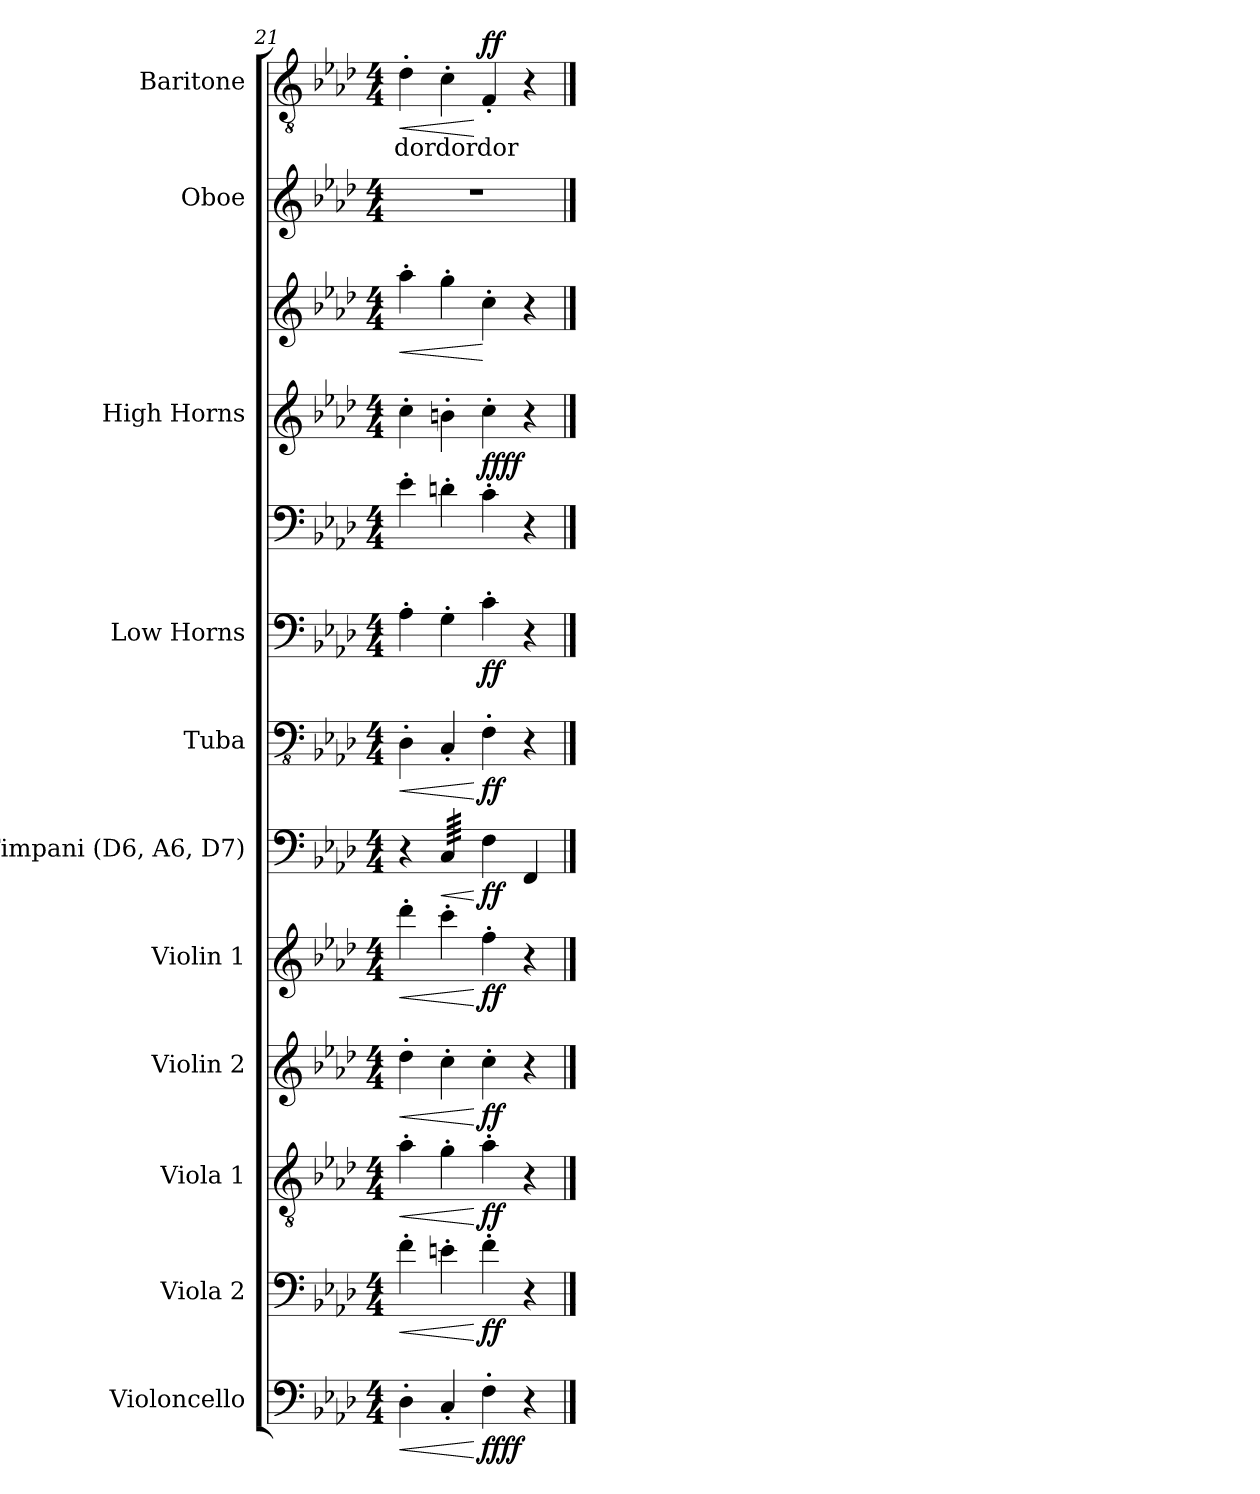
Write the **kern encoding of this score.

**kern	**dynam	**kern	**dynam	**kern	**dynam	**kern	**dynam	**kern	**dynam	**kern	**dynam	**kern	**dynam	**kern	**kern	**dynam	**kern	**kern	**dynam	**kern	**kern	**text	**dynam
*part11	*part11	*part10	*part10	*part9	*part9	*part8	*part8	*part7	*part7	*part6	*part6	*part5	*part5	*part4	*part4	*part4	*part3	*part3	*part3	*part2	*part1	*part1	*part1
*staff13	*staff13	*staff12	*staff12	*staff11	*staff11	*staff10	*staff10	*staff9	*staff9	*staff8	*staff8	*staff7	*staff7	*staff6	*staff5	*staff5/6	*staff4	*staff3	*staff3/4	*staff2	*staff1	*staff1	*staff1
*I"Violoncello	*	*I"Viola 2	*	*I"Viola 1	*	*I"Violin 2	*	*I"Violin 1	*	*I"Timpani (D6, A6, D7)	*	*I"Tuba	*	*I"Low Horns	*	*	*I"High Horns	*	*	*I"Oboe	*I"Baritone	*	*
*I'Vlc.	*	*I'Vla. 2	*	*I'Vla. 1	*	*I'Vln. 2	*	*I'Vln. 1	*	*I'Timp.	*	*I'Tu.	*	*	*	*	*	*	*	*I'Ob.	*I'Bar.	*	*
*clefF4	*	*clefF4	*	*clefGv2	*	*clefG2	*	*clefG2	*	*clefF4	*	*clefFv4	*	*clefF4	*clefF4	*	*clefG2	*clefG2	*	*clefG2	*clefGv2	*	*
*	*	*	*	*	*	*	*	*	*	*	*	*	*	*ITrd4c7	*ITrd4c7	*	*ITrd4c7	*ITrd4c7	*	*	*	*	*
*k[b-e-a-d-]	*	*k[b-e-a-d-]	*	*k[b-e-a-d-]	*	*k[b-e-a-d-]	*	*k[b-e-a-d-]	*	*k[b-e-a-d-]	*	*k[b-e-a-d-]	*	*k[b-e-a-d-g-]	*k[b-e-a-d-g-]	*	*k[b-e-a-d-g-]	*k[b-e-a-d-g-]	*	*k[b-e-a-d-]	*k[b-e-a-d-]	*	*
*M4/4	*	*M4/4	*	*M4/4	*	*M4/4	*	*M4/4	*	*M4/4	*	*M4/4	*	*M4/4	*M4/4	*	*M4/4	*M4/4	*	*M4/4	*M4/4	*	*
=21	=21	=21	=21	=21	=21	=21	=21	=21	=21	=21	=21	=21	=21	=21	=21	=21	=21	=21	=21	=21	=21	=21	=21
!	!LO:HP:b	!	!LO:HP:b	!	!LO:HP:b	!	!LO:HP:b	!	!LO:HP:b	!	!	!	!LO:HP:b	!	!	!	!	!	!LO:HP:b	!	!	!	!LO:HP:b
4D-'\	<	4f'\	<	4a-'\	<	4dd-'\	<	4ddd-'\	<	4r	.	4DD-'\	<	4D-'\	4A-'\	.	4f'\	4dd-'\	<	1r	4d-'\	dor	<
!	!	!	!	!	!	!	!	!	!	!	!LO:HP:b	!	!	!	!	!	!	!	!	!	!	!	!
*	*	*	*	*	*	*	*	*	*	*tremolo	*	*	*	*	*	*	*	*	*	*	*	*	*
4C'/	.	4en'\	.	4g'\	.	4cc'\	.	4ccc'\	.	64C/LLLL	<	4CC'/	.	4C'\	4Gn'\	.	4en'\	4cc'\	.	.	4c'\	dor	.
.	.	.	.	.	.	.	.	.	.	64C/	.	.	.	.	.	.	.	.	.	.	.	.	.
.	.	.	.	.	.	.	.	.	.	64C/	.	.	.	.	.	.	.	.	.	.	.	.	.
.	.	.	.	.	.	.	.	.	.	64C/	.	.	.	.	.	.	.	.	.	.	.	.	.
.	.	.	.	.	.	.	.	.	.	64C/	.	.	.	.	.	.	.	.	.	.	.	.	.
.	.	.	.	.	.	.	.	.	.	64C/	.	.	.	.	.	.	.	.	.	.	.	.	.
.	.	.	.	.	.	.	.	.	.	64C/	.	.	.	.	.	.	.	.	.	.	.	.	.
.	.	.	.	.	.	.	.	.	.	64C/	.	.	.	.	.	.	.	.	.	.	.	.	.
.	.	.	.	.	.	.	.	.	.	64C/	.	.	.	.	.	.	.	.	.	.	.	.	.
.	.	.	.	.	.	.	.	.	.	64C/	.	.	.	.	.	.	.	.	.	.	.	.	.
.	.	.	.	.	.	.	.	.	.	64C/	.	.	.	.	.	.	.	.	.	.	.	.	.
.	.	.	.	.	.	.	.	.	.	64C/	.	.	.	.	.	.	.	.	.	.	.	.	.
.	.	.	.	.	.	.	.	.	.	64C/	.	.	.	.	.	.	.	.	.	.	.	.	.
.	.	.	.	.	.	.	.	.	.	64C/	.	.	.	.	.	.	.	.	.	.	.	.	.
.	.	.	.	.	.	.	.	.	.	64C/	.	.	.	.	.	.	.	.	.	.	.	.	.
.	.	.	.	.	.	.	.	.	.	64C/JJJJ	.	.	.	.	.	.	.	.	.	.	.	.	.
*	*	*	*	*	*	*	*	*	*	*Xtremolo	*	*	*	*	*	*	*	*	*	*	*	*	*
!	!LO:DY:n=1:b	!	!	!	!	!	!	!	!	!	!	!	!	!	!	!	!	!	!	!	!	!	!
!	!LO:DY:n=2:b	!	!LO:DY:n=1:b	!	!LO:DY:n=1:b	!	!LO:DY:n=1:b	!	!LO:DY:n=1:b	!	!LO:DY:n=1:b	!	!LO:DY:n=1:b	!	!	!LO:DY:b=2	!	!	!LO:DY:n=1:b=2	!	!	!	!
!	!	!	!	!	!	!	!	!	!	!	!	!	!	!	!	!	!	!	!LO:DY:n=2:b	!	!	!	!LO:DY:n=1:b
4F'\	[ ff ff	4f'\	[ ff	4a-'\	[ ff	4cc'\	[ ff	4ff'\	[ ff	4F\	[ ff	4FF'\	[ ff	4F'\	4F'\	ff	4f'\	4f'\	[ ff ff	.	4F'/	dor	[ ff
4r	.	4r	.	4r	.	4r	.	4r	.	4FF/	.	4r	.	4r	4r	.	4r	4r	.	.	4r	.	.
==	==	==	==	==	==	==	==	==	==	==	==	==	==	==	==	==	==	==	==	==	==	==	==
*-	*-	*-	*-	*-	*-	*-	*-	*-	*-	*-	*-	*-	*-	*-	*-	*-	*-	*-	*-	*-	*-	*-	*-
